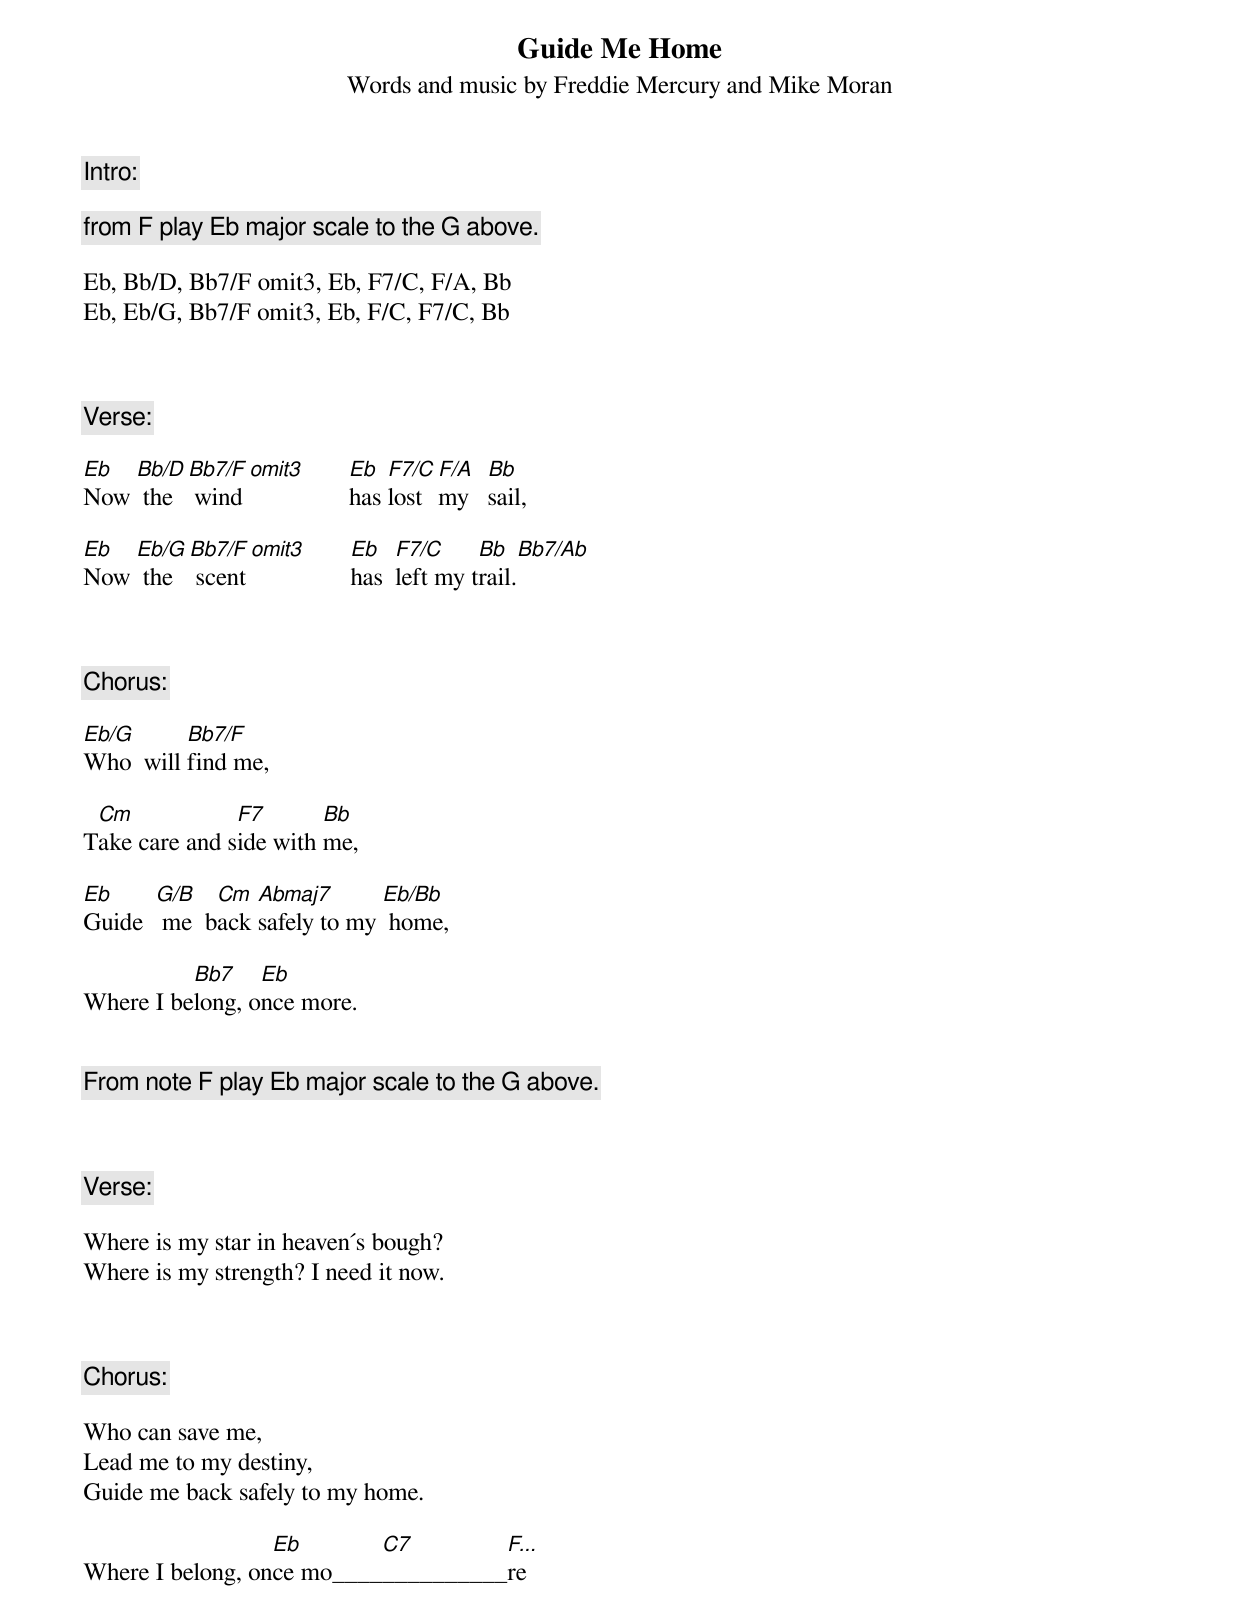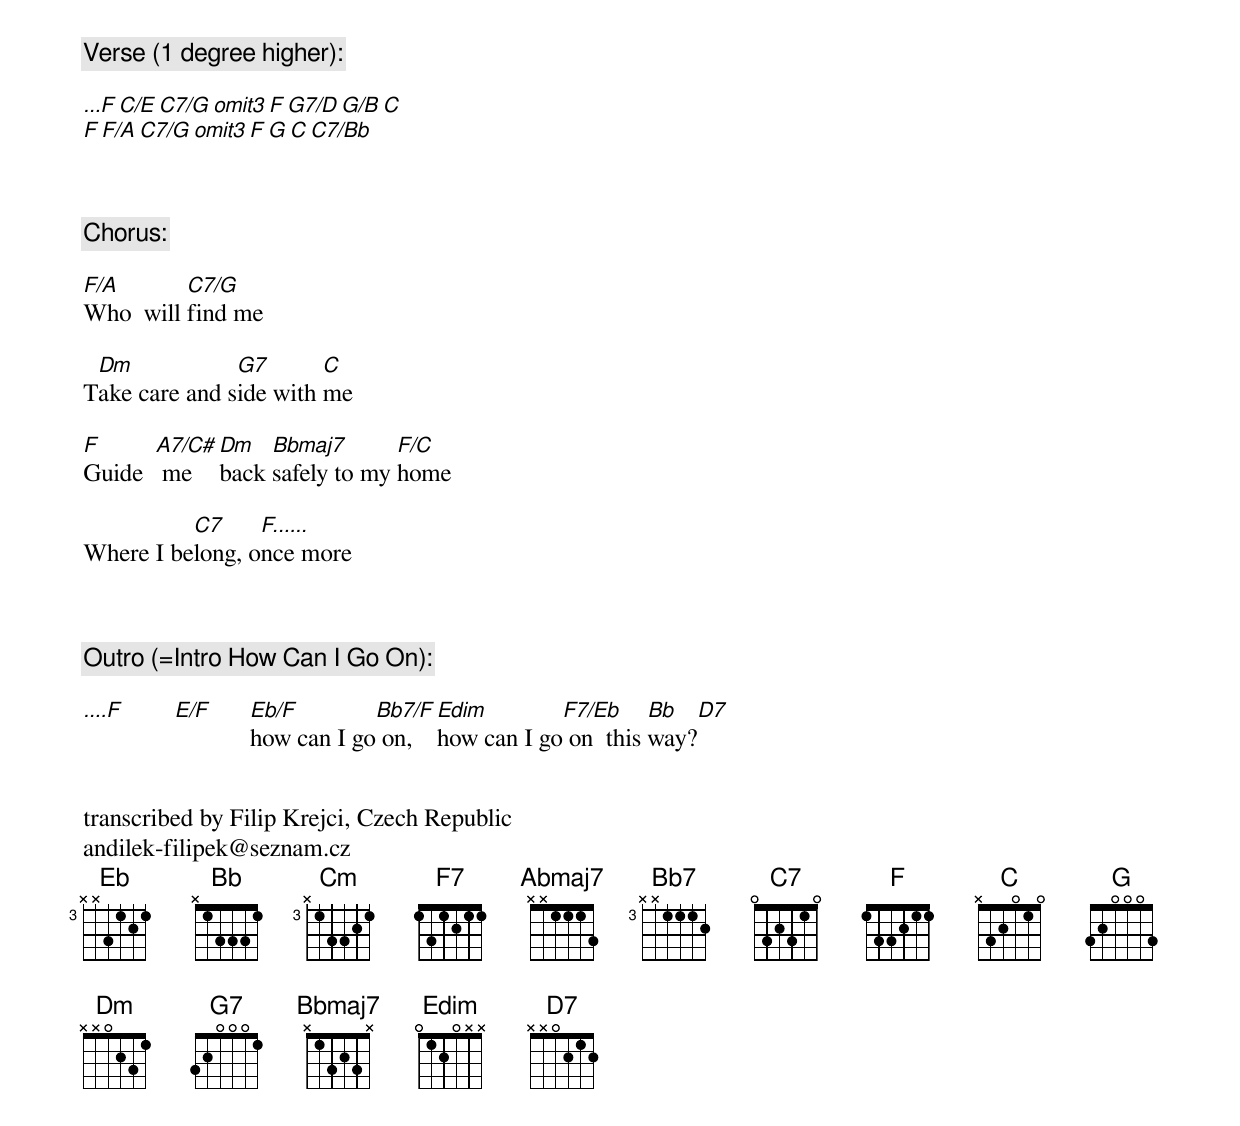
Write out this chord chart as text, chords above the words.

Guide Me Home
Words and music by Freddie Mercury and Mike Moran

[Intro]:

[from F play Eb major scale to the G above].

Eb, Bb/D, Bb7/F omit3, Eb, F7/C, F/A, Bb
Eb, Eb/G, Bb7/F omit3, Eb, F/C, F7/C, Bb



[Verse]:

Eb  Bb/D  Bb7/F omit3  Eb  F7/C  F/A  Bb
Now  the   wind        has lost  my   sail,

Eb  Eb/G  Bb7/F omit3  Eb   F7/C     Bb    Bb7/Ab
Now  the   scent       has  left my trail.



[Chorus]:

Eb/G      Bb7/F
Who  will find me,

 Cm            F7       Bb
Take care and side with me,

Eb     G/B   Cm  Abmaj7       Eb/Bb
Guide   me  back safely to my  home,

          Bb7    Eb
Where I belong, once more.


[From note F play Eb major scale to the G above].



[Verse]:

Where is my star in heaven´s bough?
Where is my strength? I need it now.



[Chorus]:

Who can save me,
Lead me to my destiny,
Guide me back safely to my home.

                  Eb       C7        F...
Where I belong, once mo______________re


[Verse (1 degree higher)]:

...F   C/E   C7/G omit3   F    G7/D   G/B   C
   F   F/A   C7/G omit3   F    G            C    C7/Bb



[Chorus]:

F/A       C7/G
Who  will find me

 Dm            G7       C
Take care and side with me

F      A7/C#  Dm   Bbmaj7       F/C
Guide   me    back safely to my home

          C7     F......
Where I belong, once more



[Outro] (=Intro How Can I Go On):

....F   E/F   Eb/F        Bb7/F  Edim        F7/Eb     Bb     D7
              how can I go on,   how can I go on  this way?


transcribed by Filip Krejci, Czech Republic
andilek-filipek@seznam.cz
